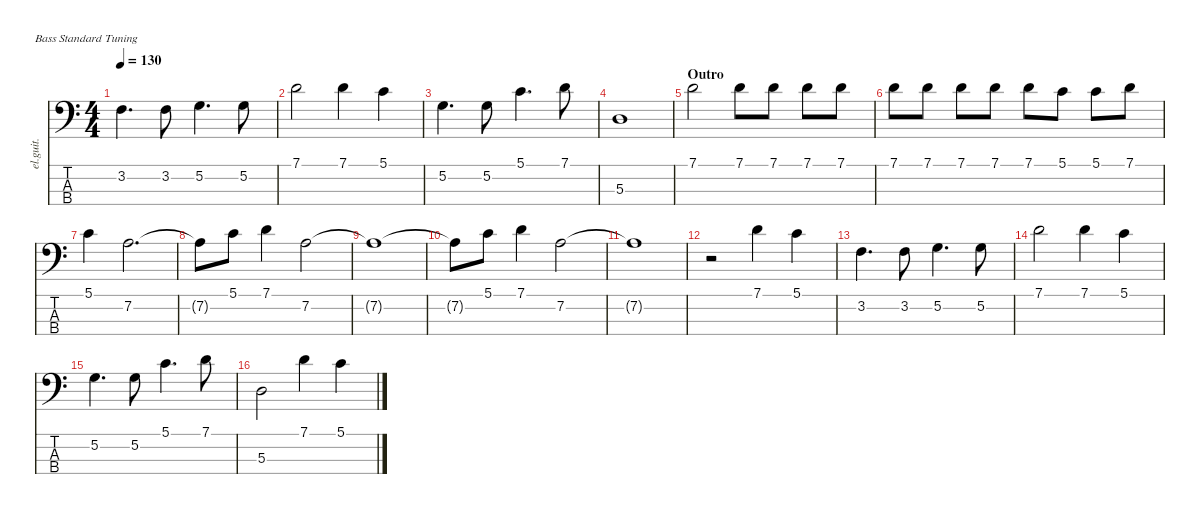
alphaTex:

\defaultSystemsLayout 4
\hideDynamics
\bracketExtendMode nobrackets
\otherSystemsTrackNameOrientation horizontal
\track ("Bass guitar" "el.guit.") {defaultSystemsLayout 8 instrument electricguitarclean}
\staff {score tabs}
\tuning (G2 D2 A1 E1)
\ts (4 4)
\tempo 130
\clef f4
\ks c
3.2.4{d dy f beam Down} 3.2.8{beam Down} 5.2.4{d beam Down} 5.2.8{beam Down} |
7.1.2{beam Down} 7.1.4{beam Down} 5.1.4{beam Down} |
5.2.4{d beam Down} 5.2.8{beam Down} 5.1.4{d beam Down} 7.1.8{beam Down} |
5.3.1{beam Down} |
\section ("" "Outro")
7.1.2{instrument electricguitarclean beam Down} 7.1.8{beam Down} 7.1.8{beam Down} 7.1.8{beam Down} 7.1.8{beam Down} |
7.1.8{beam Down} 7.1.8{beam Down} 7.1.8{beam Down} 7.1.8{beam Down} 7.1.8{beam Down} 5.1.8{beam Down} 5.1.8{beam Down} 7.1.8{beam Down} |
5.1.4{beam Down} 7.2.2{d beam Down} |
7.2{t}.8{beam Down} 5.1.8{beam Down} 7.1.4{beam Down} 7.2.2{beam Down} |
7.2{t}.1{beam Down} |
7.2{t}.8{beam Down} 5.1.8{beam Down} 7.1.4{beam Down} 7.2.2{beam Down} |
7.2{t}.1{beam Down} |
r.2{instrument overdrivenguitar beam Down} 7.1.4{beam Down} 5.1.4{beam Down} |
3.2.4{d beam Down} 3.2.8{beam Down} 5.2.4{d beam Down} 5.2.8{beam Down} |
7.1.2{beam Down} 7.1.4{beam Down} 5.1.4{beam Down} |
5.2.4{d beam Down} 5.2.8{beam Down} 5.1.4{d beam Down} 7.1.8{beam Down} |
5.3.2{beam Down} 7.1.4{beam Down} 5.1.4{beam Down}
